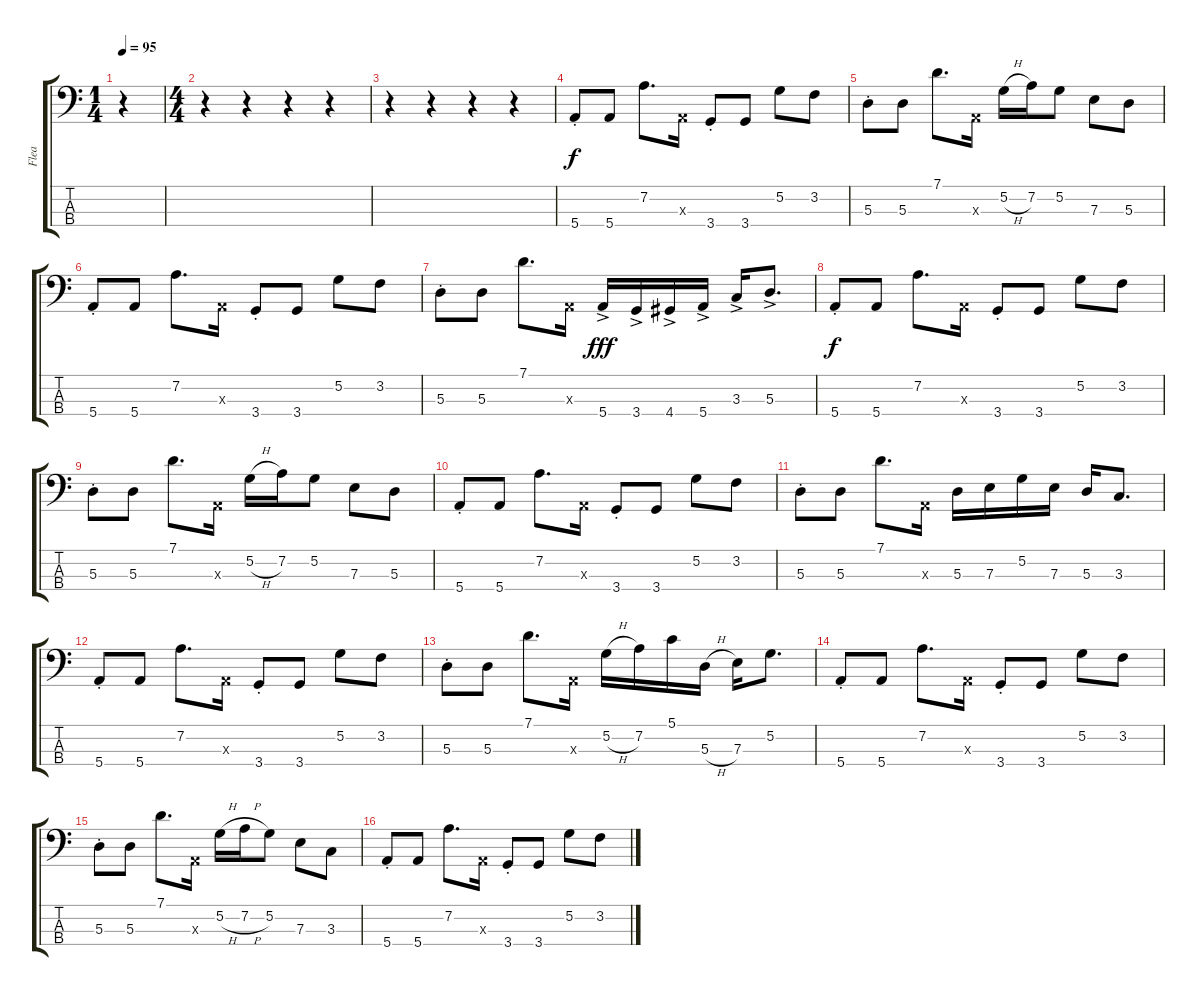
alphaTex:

\track ("Flea" "Flea") {instrument electricbassfinger}
\staff {score tabs}
\tuning (G2 D2 A1 E1) {hide}
\ts (1 4)
\tempo 95
\clef f4
\ks c
r.4{dy f instrument electricbassfinger} |
\ts (4 4)
r.4 r.4 r.4 r.4 |
r.4 r.4 r.4 r.4 |
5.4{st}.8 5.4.8 7.2.8{d} 0.3{x}.16 3.4{st}.8 3.4.8 5.2.8 3.2.8 |
5.3{st}.8 5.3.8 7.1.8{d} 0.3{x}.16 5.2{h}.16 7.2.16 5.2.8 7.3.8 5.3.8 |
5.4{st}.8 5.4.8 7.2.8{d} 0.3{x}.16 3.4{st}.8 3.4.8 5.2.8 3.2.8 |
5.3{st}.8 5.3.8 7.1.8{d} 0.3{x}.16 5.4{ac}.16{dy fff} 3.4{ac}.16 4.4{ac}.16 5.4{ac}.16 3.3{ac}.16 5.3{ac}.8{d} |
5.4{st}.8{dy f} 5.4.8 7.2.8{d} 0.3{x}.16 3.4{st}.8 3.4.8 5.2.8 3.2.8 |
5.3{st}.8 5.3.8 7.1.8{d} 0.3{x}.16 5.2{h}.16 7.2.16 5.2.8 7.3.8 5.3.8 |
5.4{st}.8 5.4.8 7.2.8{d} 0.3{x}.16 3.4{st}.8 3.4.8 5.2.8 3.2.8 |
5.3{st}.8 5.3.8 7.1.8{d} 0.3{x}.16 5.3.16 7.3.16 5.2.16 7.3.16 5.3.16 3.3.8{d} |
5.4{st}.8 5.4.8 7.2.8{d} 0.3{x}.16 3.4{st}.8 3.4.8 5.2.8 3.2.8 |
5.3{st}.8 5.3.8 7.1.8{d} 0.3{x}.16 5.2{h}.16 7.2.16 5.1.16 5.3{h}.16 7.3.16 5.2.8{d} |
5.4{st}.8 5.4.8 7.2.8{d} 0.3{x}.16 3.4{st}.8 3.4.8 5.2.8 3.2.8 |
5.3{st}.8 5.3.8 7.1.8{d} 0.3{x}.16 5.2{h}.16 7.2{h}.16 5.2.8 7.3.8 3.3.8 |
5.4{st}.8 5.4.8 7.2.8{d} 0.3{x}.16 3.4{st}.8 3.4.8 5.2.8 3.2.8
